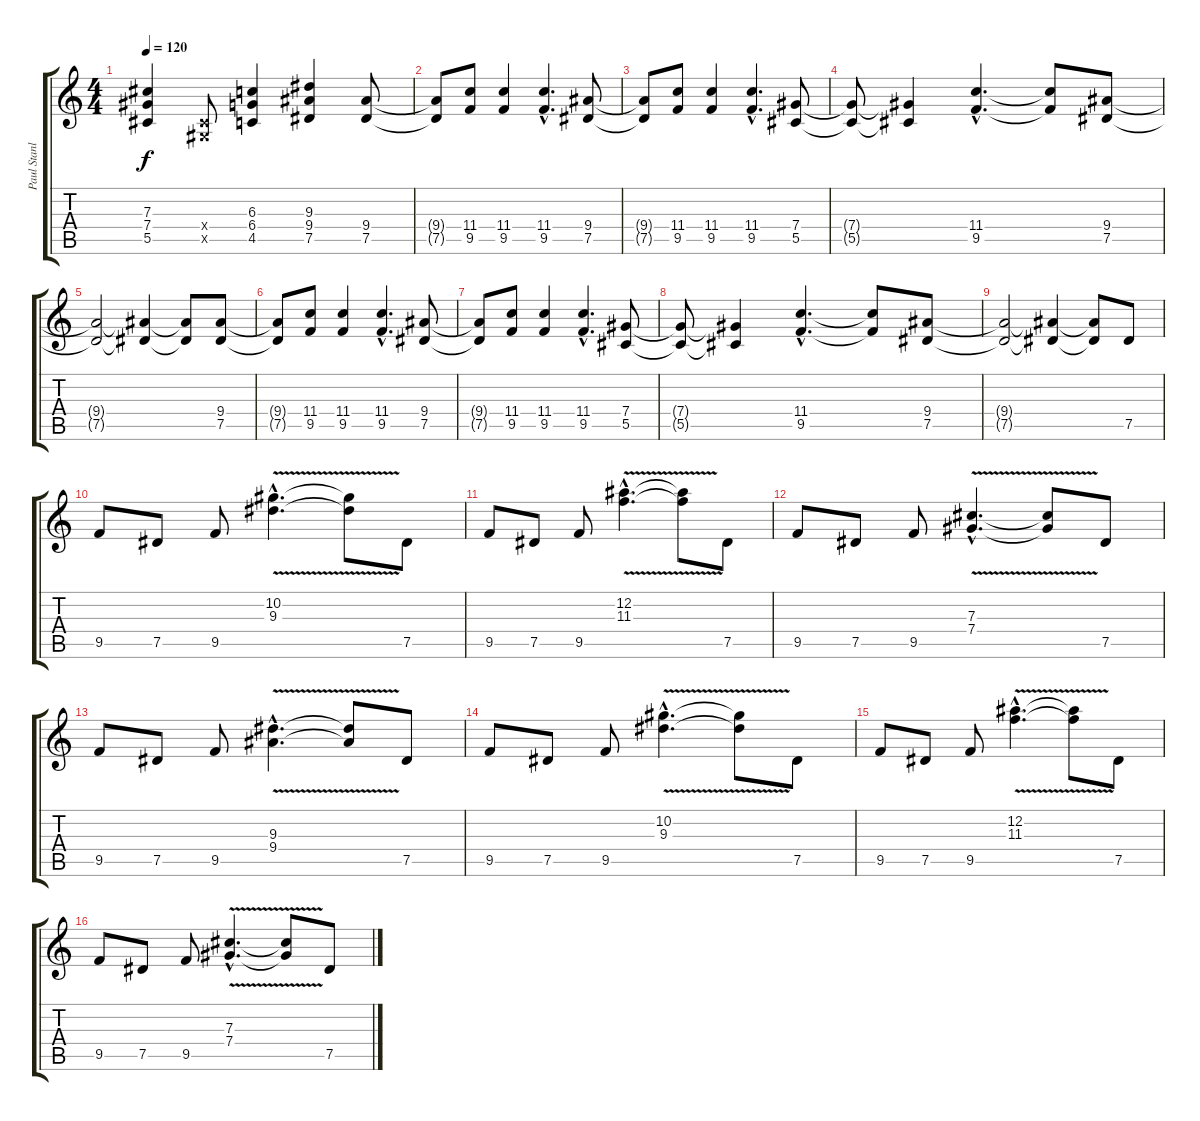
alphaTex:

\track ("Paul Stanley" "Paul Stanl") {instrument overdrivenguitar}
\staff {score tabs}
\tuning (Eb4 Bb3 Gb3 Db3 Ab2 Eb2) {hide}
\ts (4 4)
\tempo 120
\clef g2
\ks c
(7.3 7.4 5.5).4{dy f} (0.4{x} 0.5{x}).8 (6.3 6.4 4.5).4 (9.3 9.4 7.5).4 (9.4 7.5).8 |
(9.4{t} 7.5{t}).8 (11.4 9.5).8 (11.4 9.5).4 (11.4{hac} 9.5{hac}).4{d} (9.4 7.5).8 |
(9.4{t} 7.5{t}).8 (11.4 9.5).8 (11.4 9.5).4 (11.4{hac} 9.5{hac}).4{d} (7.4 5.5).8 |
(7.4{t} 5.5{t}).8 (7.4{t} 5.5{t}).4 (11.4{hac} 9.5{hac}).4{d} (11.4{t} 9.5{t}).8 (9.4 7.5).8 |
(9.4{t} 7.5{t}).2 (9.4{t} 7.5{t}).4 (9.4{t} 7.5{t}).8 (9.4 7.5).8 |
(9.4{t} 7.5{t}).8 (11.4 9.5).8 (11.4 9.5).4 (11.4{hac} 9.5{hac}).4{d} (9.4 7.5).8 |
(9.4{t} 7.5{t}).8 (11.4 9.5).8 (11.4 9.5).4 (11.4{hac} 9.5{hac}).4{d} (7.4 5.5).8 |
(7.4{t} 5.5{t}).8 (7.4{t} 5.5{t}).4 (11.4{hac} 9.5{hac}).4{d} (11.4{t} 9.5{t}).8 (9.4 7.5).8 |
(9.4{t} 7.5{t}).2 (9.4{t} 7.5{t}).4 (9.4{t} 7.5{t}).8 7.5.8 |
9.5.8 7.5.8 9.5.8 (10.2{v hac} 9.3{v hac}).4{d} (10.2{t} 9.3{t}).8 7.5.8 |
9.5.8 7.5.8 9.5.8 (12.2{v hac} 11.3{v hac}).4{d} (12.2{t} 11.3{t}).8 7.5.8 |
9.5.8 7.5.8 9.5.8 (7.3{v hac} 7.4{v hac}).4{d} (7.3{t} 7.4{t}).8 7.5.8 |
9.5.8 7.5.8 9.5.8 (9.3{v hac} 9.4{v hac}).4{d} (9.3{t} 9.4{t}).8 7.5.8 |
9.5.8 7.5.8 9.5.8 (10.2{v hac} 9.3{v hac}).4{d} (10.2{t} 9.3{t}).8 7.5.8 |
9.5.8 7.5.8 9.5.8 (12.2{v hac} 11.3{v hac}).4{d} (12.2{t} 11.3{t}).8 7.5.8 |
9.5.8 7.5.8 9.5.8 (7.3{v hac} 7.4{v hac}).4{d} (7.3{t} 7.4{t}).8 7.5.8
